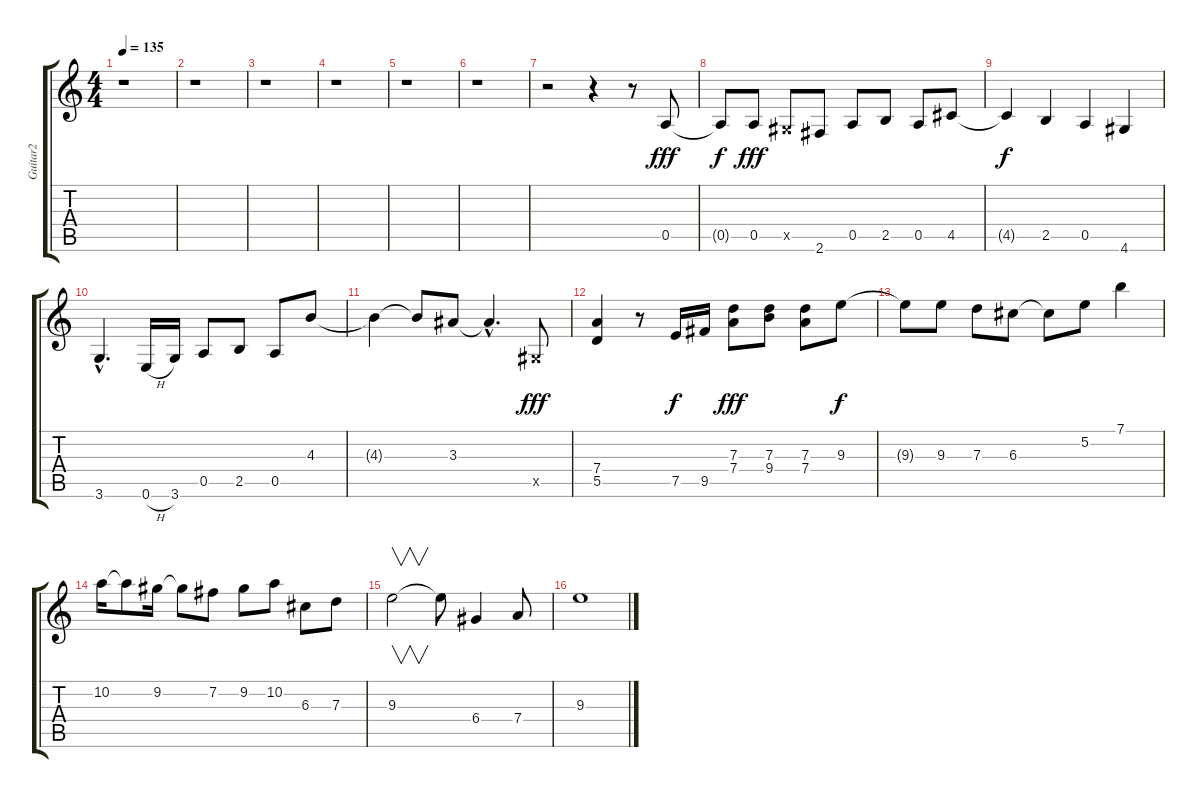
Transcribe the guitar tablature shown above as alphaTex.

\track ("Guitar2" "Guitar2") {instrument overdrivenguitar}
\staff {score tabs}
\tuning (E4 B3 G3 D3 A2 E2) {hide}
\ts (4 4)
\tempo 135
\clef g2
\ks c
r.1{dy fff instrument overdrivenguitar} |
r.1 |
r.1 |
r.1 |
r.1 |
r.1 |
r.2 r.4 r.8 0.5.8 |
0.5{t}.8{dy f} 0.5.8{dy fff} -1.5{x}.8 2.6.8 0.5.8 2.5.8 0.5.8 4.5.8 |
4.5{t}.4{dy f} 2.5.4 0.5.4 4.6.4 |
3.6{hac}.4{d} 0.6{h}.16 3.6.16 0.5.8 2.5.8 0.5.8 4.3.8 |
4.3{t}.4 4.3{t}.8 3.3.8 3.3{hac t}.4{d} -1.5{x}.8{dy fff} |
(7.4 5.5).4 r.8 7.5.16{dy f} 9.5.16 (7.3 7.4).8{dy fff} (7.3 9.4).8 (7.3 7.4).8 9.3.8{dy f} |
9.3{t}.8 9.3.8 7.3.8 6.3.8 6.3{t}.8 5.2.8 7.1.4 |
10.2.16 10.2{t}.8 9.2.16 9.2{t}.8 7.2.8 9.2.8 10.2.8 6.3.8 7.3.8 |
9.3.2{v} 9.3{t}.8 6.4.4 7.4.8 |
9.3{ss}.1
